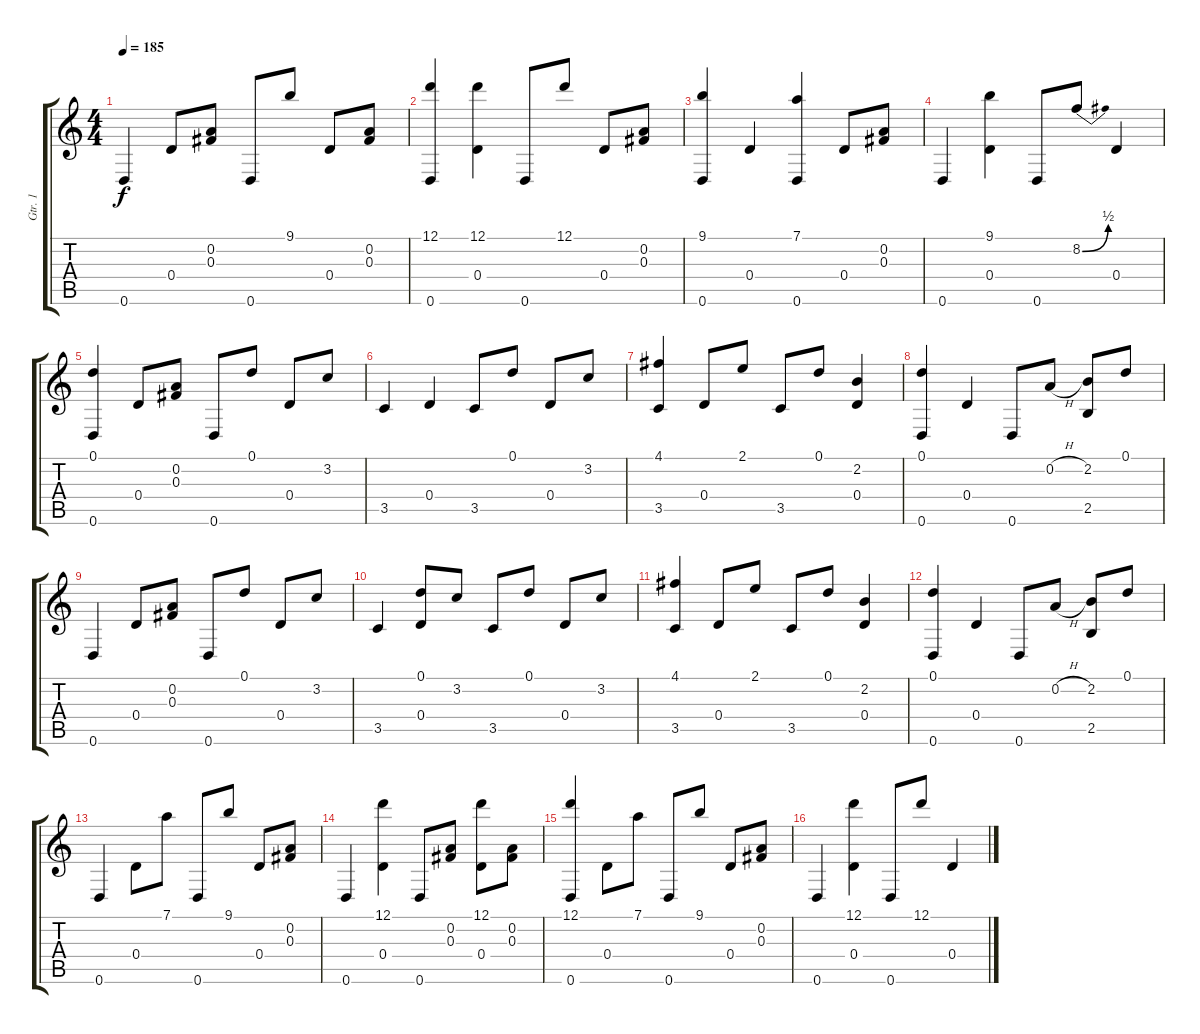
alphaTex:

\track ("Gtr. 1" "Gtr. 1") {instrument acousticguitarsteel}
\staff {score tabs}
\tuning (D4 A3 Gb3 D3 A2 D2) {hide}
\ts (4 4)
\tempo 185
\clef g2
\ks c
0.6.4{dy f} 0.4.8 (0.2 0.3).8 0.6.8 9.1.8 0.4.8 (0.2 0.3).8 |
(12.1 0.6).4 (12.1 0.4).4 0.6.8 12.1.8 0.4.8 (0.2 0.3).8 |
(9.1 0.6).4 0.4.4 (7.1 0.6).4 0.4.8 (0.2 0.3).8 |
0.6.4 (9.1 0.4).4 0.6.8 8.2{be (bend 0 0 60 2)}.8 0.4.4 |
(0.1 0.6).4 0.4.8 (0.2 0.3).8 0.6.8 0.1.8 0.4.8 3.2.8 |
3.5.4 0.4.4 3.5.8 0.1.8 0.4.8 3.2.8 |
(4.1 3.5).4 0.4.8 2.1.8 3.5.8 0.1.8 (2.2 0.4).4 |
(0.1 0.6).4 0.4.4 0.6.8 0.2{h}.8 (2.2 2.5).8 0.1.8 |
0.6.4 0.4.8 (0.2 0.3).8 0.6.8 0.1.8 0.4.8 3.2.8 |
3.5.4 (0.1 0.4).8 3.2.8 3.5.8 0.1.8 0.4.8 3.2.8 |
(4.1 3.5).4 0.4.8 2.1.8 3.5.8 0.1.8 (2.2 0.4).4 |
(0.1 0.6).4 0.4.4 0.6.8 0.2{h}.8 (2.2 2.5).8 0.1.8 |
0.6.4 0.4.8 7.1.8 0.6.8 9.1.8 0.4.8 (0.2 0.3).8 |
0.6.4 (12.1 0.4).4 0.6.8 (0.2 0.3).8 (12.1 0.4).8 (0.2 0.3).8 |
(12.1 0.6).4 0.4.8 7.1.8 0.6.8 9.1.8 0.4.8 (0.2 0.3).8 |
0.6.4 (12.1 0.4).4 0.6.8 12.1.8 0.4.4
